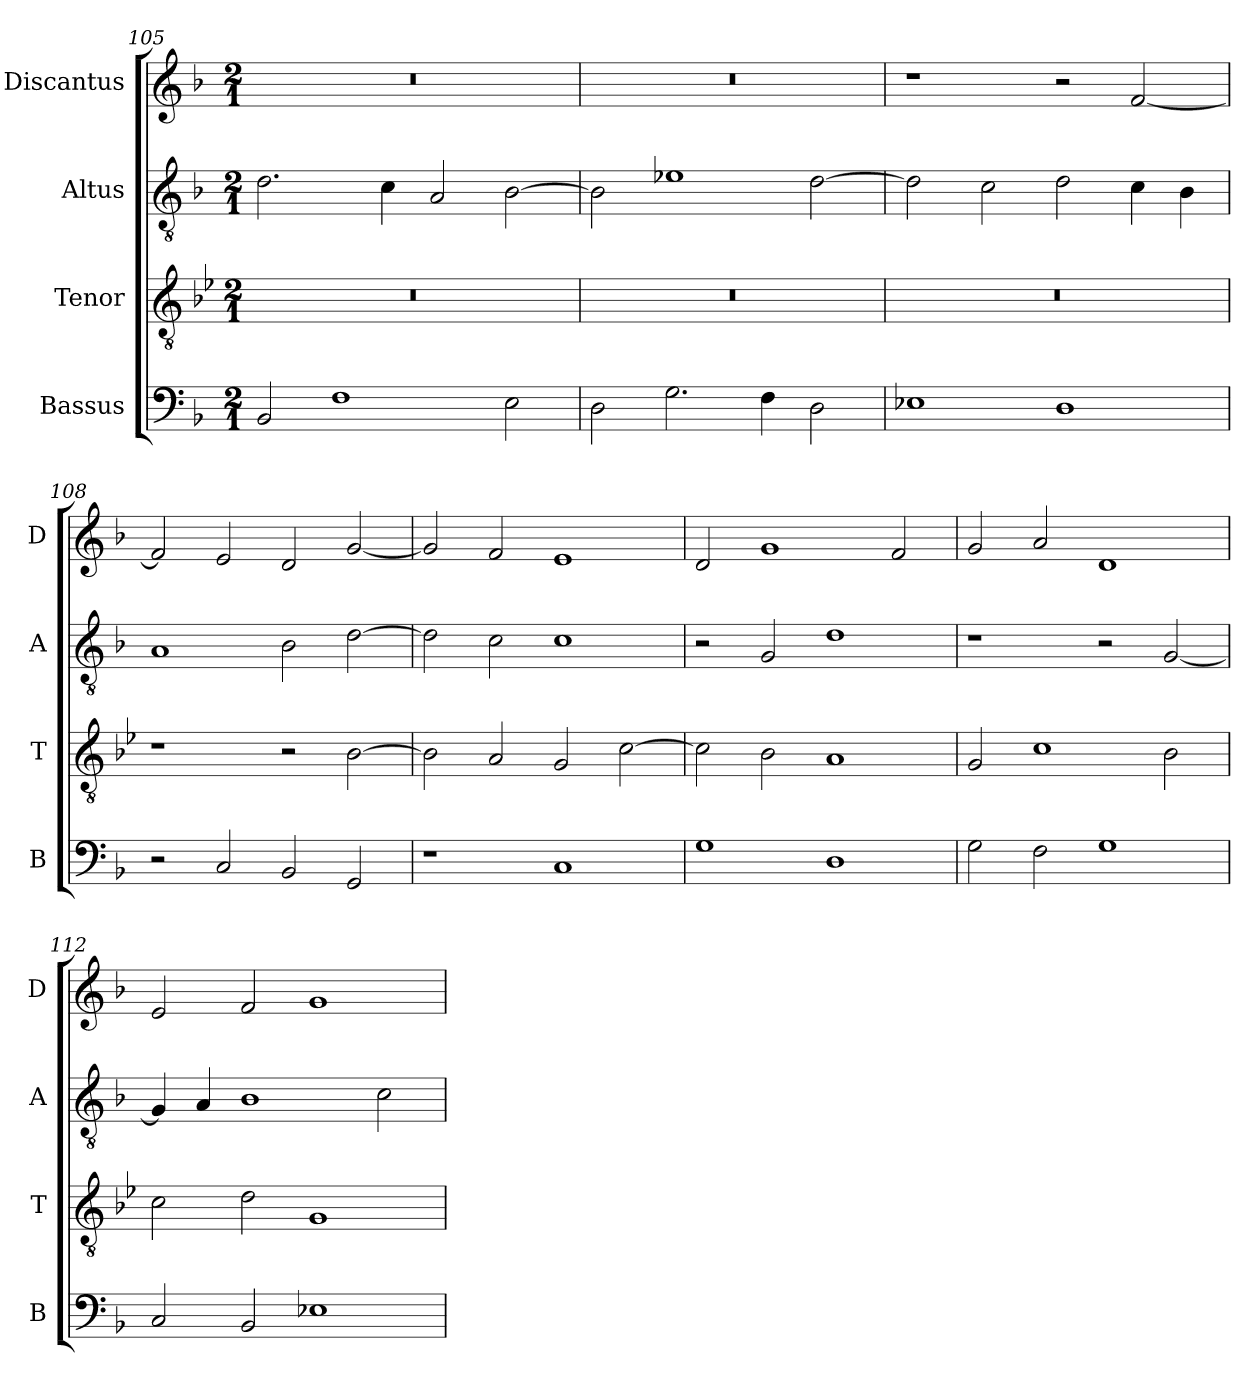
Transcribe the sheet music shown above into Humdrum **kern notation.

**kern	**kern	**kern	**kern
*part4	*part3	*part2	*part1
*staff4	*staff3	*staff2	*staff1
*I"Bassus	*I"Tenor	*I"Altus	*I"Discantus
*I'B	*I'T	*I'A	*I'D
*clefF4	*clefGv2	*clefGv2	*clefG2
*k[b-]	*k[b-e-]	*k[b-]	*k[b-]
*M2/1	*M2/1	*M2/1	*M2/1
=105	=105	=105	=105
2BB-/	0r	2.d\	0r
1F	.	.	.
.	.	4c\	.
.	.	2A/	.
2E\	.	[2B-\	.
=106	=106	=106	=106
2D\	0r	2B-\]	0r
2.G\	.	1e-X	.
4F\	.	.	.
2D\	.	[2d\	.
=107	=107	=107	=107
1E-X	0r	2d\]	1r
.	.	2c\	.
1D	.	2d\	2r
.	.	4c\	[2f/
.	.	4B-\	.
=108	=108	=108	=108
2r	1r	1A	2f/]
2C/	.	.	2e/
2BB-/	2r	2B-\	2d/
2GG/	[2B-\	[2d\	[2g/
=109	=109	=109	=109
1r	2B-\]	2d\]	2g/]
.	2A/	2c\	2f/
1C	2G/	1c	1e
.	[2c\	.	.
=110	=110	=110	=110
1G	2c\]	2r	2d/
.	2B-\	2G/	1g
1D	1A	1d	.
.	.	.	2f/
=111	=111	=111	=111
2G\	2G/	1r	2g/
2F\	1c	.	2a/
1G	.	2r	1d
.	2B-\	[2G/	.
=112	=112	=112	=112
2C/	2c\	4G/]	2e/
.	.	4A/	.
2BB-/	2d\	1B-	2f/
1E-X	1G	.	1g
.	.	2c\	.
=	=	=	=
*-	*-	*-	*-
